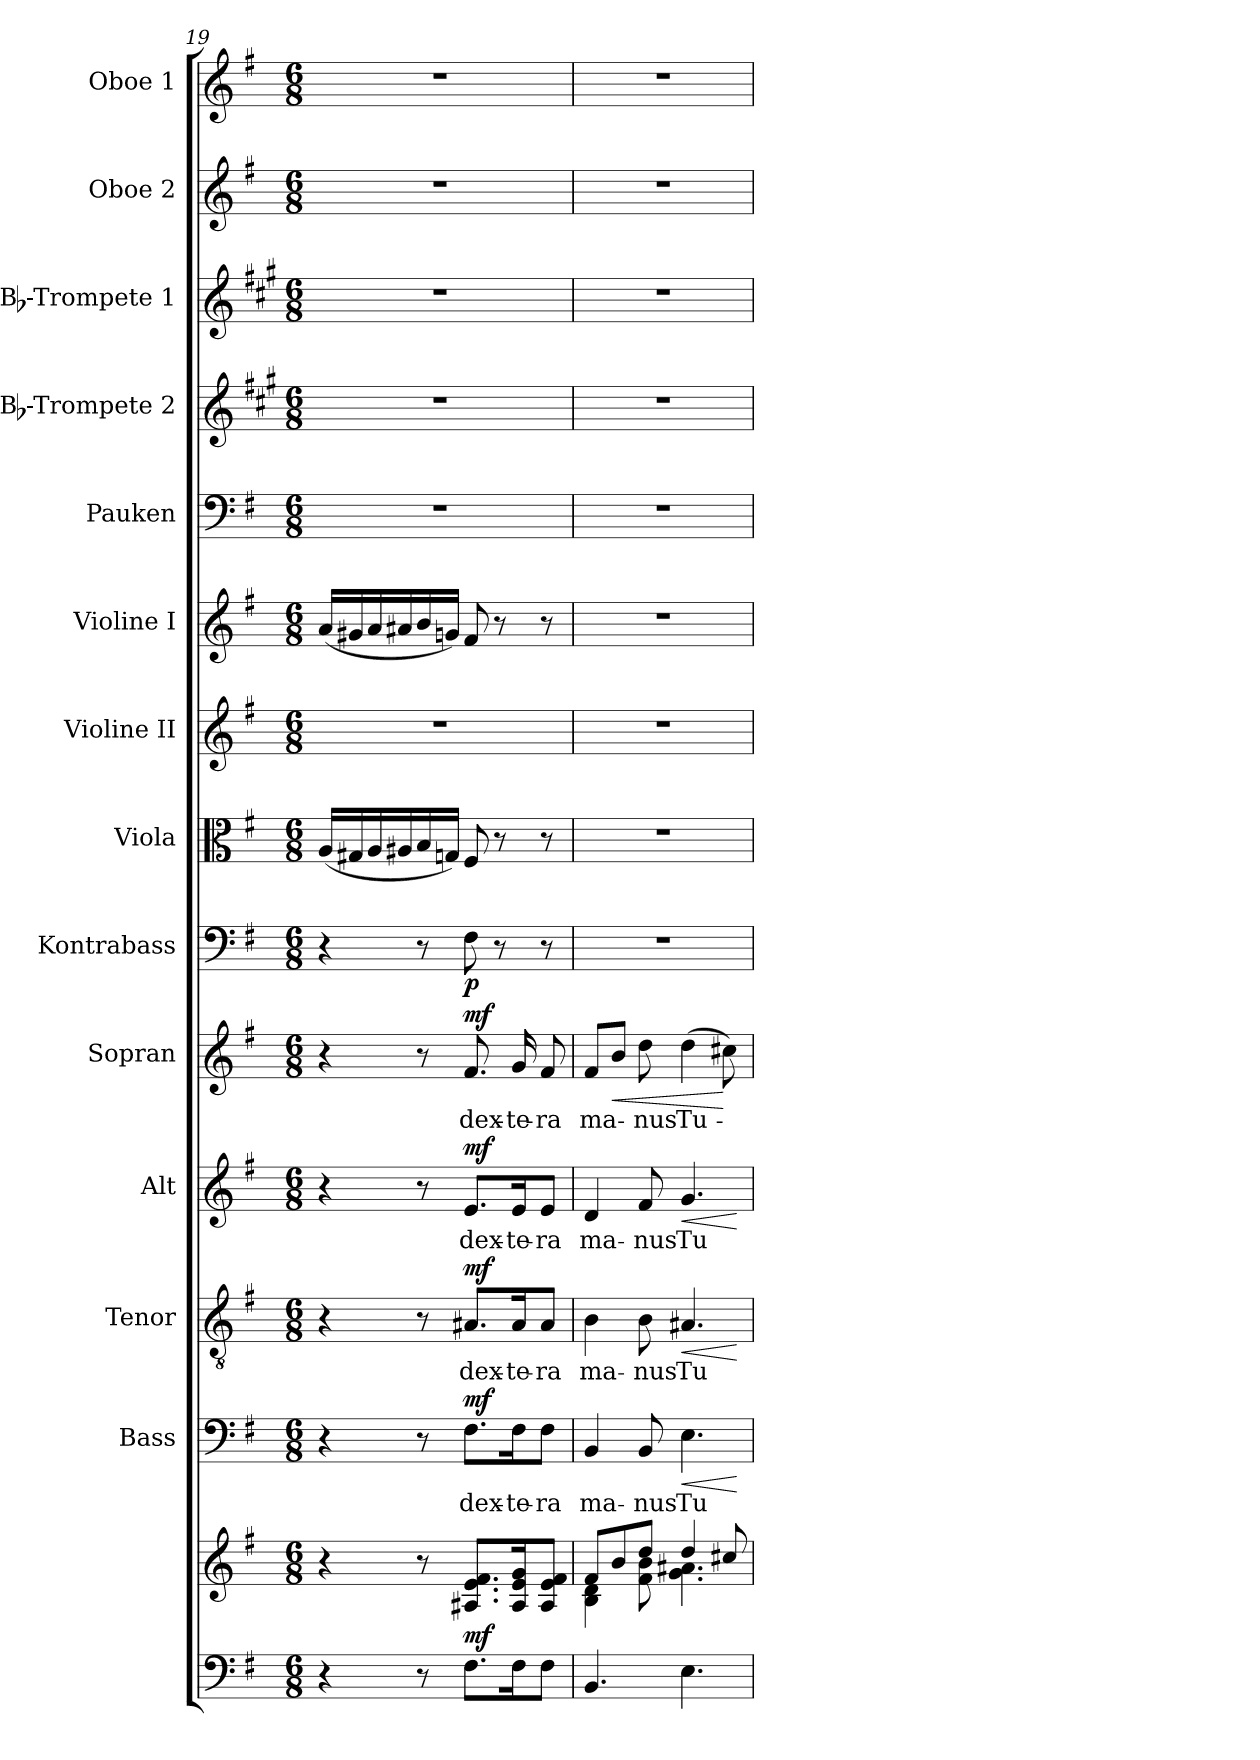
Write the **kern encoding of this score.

**kern	**kern	**dynam	**kern	**text	**dynam	**kern	**text	**dynam	**kern	**text	**dynam	**kern	**text	**dynam	**kern	**dynam	**kern	**kern	**kern	**kern	**kern	**kern	**kern	**kern
*part14	*part14	*part14	*part13	*part13	*part13	*part12	*part12	*part12	*part11	*part11	*part11	*part10	*part10	*part10	*part9	*part9	*part8	*part7	*part6	*part5	*part4	*part3	*part2	*part1
*staff15	*staff14	*staff14/15	*staff13	*staff13	*staff13	*staff12	*staff12	*staff12	*staff11	*staff11	*staff11	*staff10	*staff10	*staff10	*staff9	*staff9	*staff8	*staff7	*staff6	*staff5	*staff4	*staff3	*staff2	*staff1
*	*	*	*I"Bass	*	*	*I"Tenor	*	*	*I"Alt	*	*	*I"Sopran	*	*	*I"Kontrabass	*	*I"Viola	*I"Violine II	*I"Violine I	*I"Pauken	*I"Bb-Trompete 2	*I"Bb-Trompete 1	*I"Oboe 2	*I"Oboe 1
*	*	*	*I'B.	*	*	*I'T.	*	*	*I'A.	*	*	*I'S.	*	*	*I'Kb.	*	*I'Vla.	*I'Vl. II	*I'Vl. I	*I'Pk.	*I'Bb Trp. 2	*I'Bb Trp. 1	*I'Ob. 2	*I'Ob. 1
*clefF4	*clefG2	*	*clefF4	*	*	*clefGv2	*	*	*clefG2	*	*	*clefG2	*	*	*clefF4	*	*clefC3	*clefG2	*clefG2	*clefF4	*clefG2	*clefG2	*clefG2	*clefG2
*	*	*	*	*	*	*	*	*	*	*	*	*	*	*	*ITrd7c12	*	*	*	*	*	*ITrd1c2	*ITrd1c2	*	*
*k[f#]	*k[f#]	*	*k[f#]	*	*	*k[f#]	*	*	*k[f#]	*	*	*k[f#]	*	*	*k[f#]	*	*k[f#]	*k[f#]	*k[f#]	*k[f#]	*k[f#]	*k[f#]	*k[f#]	*k[f#]
*G:	*G:	*	*G:	*	*	*G:	*	*	*G:	*	*	*G:	*	*	*G:	*	*G:	*G:	*G:	*G:	*G:	*G:	*G:	*G:
*M6/8	*M6/8	*	*M6/8	*	*	*M6/8	*	*	*M6/8	*	*	*M6/8	*	*	*M6/8	*	*M6/8	*M6/8	*M6/8	*M6/8	*M6/8	*M6/8	*M6/8	*M6/8
=19	=19	=19	=19	=19	=19	=19	=19	=19	=19	=19	=19	=19	=19	=19	=19	=19	=19	=19	=19	=19	=19	=19	=19	=19
4r	4r	.	4r	.	.	4r	.	.	4r	.	.	4r	.	.	4r	.	(<16A/LL	2.r	(<16a/LL	2.r	2.r	2.r	2.r	2.r
.	.	.	.	.	.	.	.	.	.	.	.	.	.	.	.	.	16G#X/	.	16g#X/	.	.	.	.	.
.	.	.	.	.	.	.	.	.	.	.	.	.	.	.	.	.	16A/	.	16a/	.	.	.	.	.
.	.	.	.	.	.	.	.	.	.	.	.	.	.	.	.	.	16A#X/	.	16a#X/	.	.	.	.	.
8r	8r	.	8r	.	.	8r	.	.	8r	.	.	8r	.	.	8r	.	16B/	.	16b/	.	.	.	.	.
.	.	.	.	.	.	.	.	.	.	.	.	.	.	.	.	.	16Gn/JJ)	.	16gn/JJ)	.	.	.	.	.
!	!	!LO:DY:b	!	!LO:LY:b	!LO:DY:a	!	!LO:LY:b	!LO:DY:a	!	!LO:LY:b	!LO:DY:a	!	!LO:LY:b	!LO:DY:a	!	!LO:DY:b	!	!	!	!	!	!	!	!
8.F#\L	8.A#X/ 8.e/ 8.f#/L	mf	8.F#\L	dex-	mf	8.A#X/L	dex-	mf	8.e/L	dex-	mf	8.f#/	dex-	mf	8FF#\	p	8F#/	.	8f#/	.	.	.	.	.
.	.	.	.	.	.	.	.	.	.	.	.	.	.	.	8r	.	8r	.	8r	.	.	.	.	.
!	!	!	!	!LO:LY:b	!	!	!LO:LY:b	!	!	!LO:LY:b	!	!	!LO:LY:b	!	!	!	!	!	!	!	!	!	!	!
16F#\k	16A#/ 16e/ 16g/k	.	16F#\K	-te-	.	16A#/K	-te-	.	16e/K	-te-	.	16g/	-te-	.	.	.	.	.	.	.	.	.	.	.
!	!	!	!	!LO:LY:b	!	!	!LO:LY:b	!	!	!LO:LY:b	!	!	!LO:LY:b	!	!	!	!	!	!	!	!	!	!	!
8F#\J	8A#/ 8e/ 8f#/J	.	8F#\J	-ra	.	8A#/J	-ra	.	8e/J	-ra	.	8f#/	-ra	.	8r	.	8r	.	8r	.	.	.	.	.
=20	=20	=20	=20	=20	=20	=20	=20	=20	=20	=20	=20	=20	=20	=20	=20	=20	=20	=20	=20	=20	=20	=20	=20	=20
*	*^	*	*	*	*	*	*	*	*	*	*	*	*	*	*	*	*	*	*	*	*	*	*	*
!	!	!	!	!	!LO:LY:b	!	!	!LO:LY:b	!	!	!LO:LY:b	!	!	!LO:LY:b	!	!	!	!	!	!	!	!	!	!	!
4.BB/	8f#/L	4B\ 4d\	.	4BB/	ma-	.	4B\	ma-	.	4d/	ma-	.	8f#/L	ma-	.	2.r	.	2.r	2.r	2.r	2.r	2.r	2.r	2.r	2.r
!	!	!	!	!	!	!	!	!	!	!	!	!	!	!	!LO:HP:b	!	!	!	!	!	!	!	!	!	!
.	8b/	.	.	.	.	.	.	.	.	.	.	.	8b/J	.	<	.	.	.	.	.	.	.	.	.	.
!	!	!	!	!	!LO:LY:b	!	!	!LO:LY:b	!	!	!LO:LY:b	!	!	!LO:LY:b	!	!	!	!	!	!	!	!	!	!	!
.	8dd/J	8f#\ 8b\	.	8BB/	-nus	.	8B\	-nus	.	8f#/	-nus	.	8dd\	-nus	.	.	.	.	.	.	.	.	.	.	.
!	!	!	!	!	!LO:LY:b	!LO:HP:b	!	!LO:LY:b	!LO:HP:b	!	!LO:LY:b	!LO:HP:b	!	!LO:LY:b	!	!	!	!	!	!	!	!	!	!	!
4.E\	4dd/	4.g\ 4.a#X\	.	4.E\	Tu-	<	4.A#X/	Tu-	<	4.g/	Tu-	<	(>4dd\	Tu-	.	.	.	.	.	.	.	.	.	.	.
.	8cc#X/	.	.	.	.	.	.	.	.	.	.	.	8cc#X\)	.	[	.	.	.	.	.	.	.	.	.	.
*	*v	*v	*	*	*	*	*	*	*	*	*	*	*	*	*	*	*	*	*	*	*	*	*	*	*
.	.	.	.	.	[	.	.	[	.	.	[	.	.	.	.	.	.	.	.	.	.	.	.	.
=	=	=	=	=	=	=	=	=	=	=	=	=	=	=	=	=	=	=	=	=	=	=	=	=
*-	*-	*-	*-	*-	*-	*-	*-	*-	*-	*-	*-	*-	*-	*-	*-	*-	*-	*-	*-	*-	*-	*-	*-	*-
